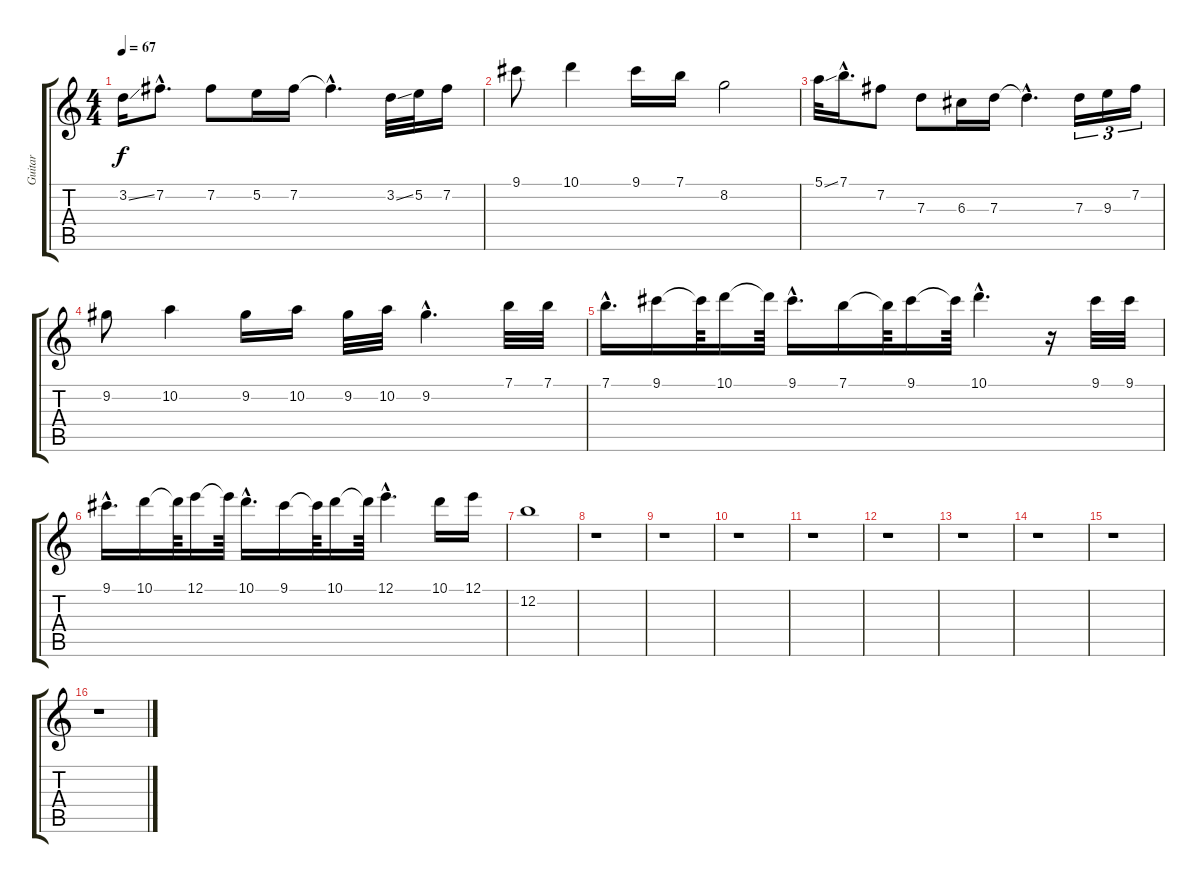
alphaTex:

\track ("Guitar" "Guitar") {instrument acousticguitarnylon}
\staff {score tabs}
\tuning (E4 B3 G3 D3 A2 E2) {hide}
\ts (4 4)
\tempo 67
\clef g2
\ks c
3.2{ss}.16{dy f instrument acousticguitarnylon} 7.2{hac}.8{d} 7.2.8 5.2.16 7.2.16 7.2{hac t}.4{d} 3.2{ss}.32 5.2.32 7.2.16 |
9.1.8 10.1.4 9.1.16 7.1.16 8.2.2 |
5.1{ss}.32 7.1{hac}.16{d} 7.2.8 7.3.8 6.3.16 7.3.16 7.3{hac t}.4{d} 7.3.16{tu (3 2)} 9.3.16{tu (3 2)} 7.2.16{tu (3 2)} |
9.2.8 10.2.4 9.2.16 10.2.16 9.2.32 10.2.32 9.2{hac}.4{d} 7.1.32 7.1.32 |
7.1{hac}.16{d} 9.1.16 9.1{t}.64 10.1.16 10.1{t}.64 9.1{hac}.16{d} 7.1.16 7.1{t}.64 9.1.16 9.1{t}.64 10.1{hac}.4{d} r.16 9.1.32 9.1.32 |
9.1{hac}.16{d} 10.1.16 10.1{t}.64 12.1.16 12.1{t}.64 10.1{hac}.16{d} 9.1.16 9.1{t}.64 10.1.16 10.1{t}.64 12.1{hac}.4{d} 10.1.16 12.1.16 |
12.2.1 |
r.1 |
r.1 |
r.1 |
r.1 |
r.1 |
r.1 |
r.1 |
r.1 |
r.1
